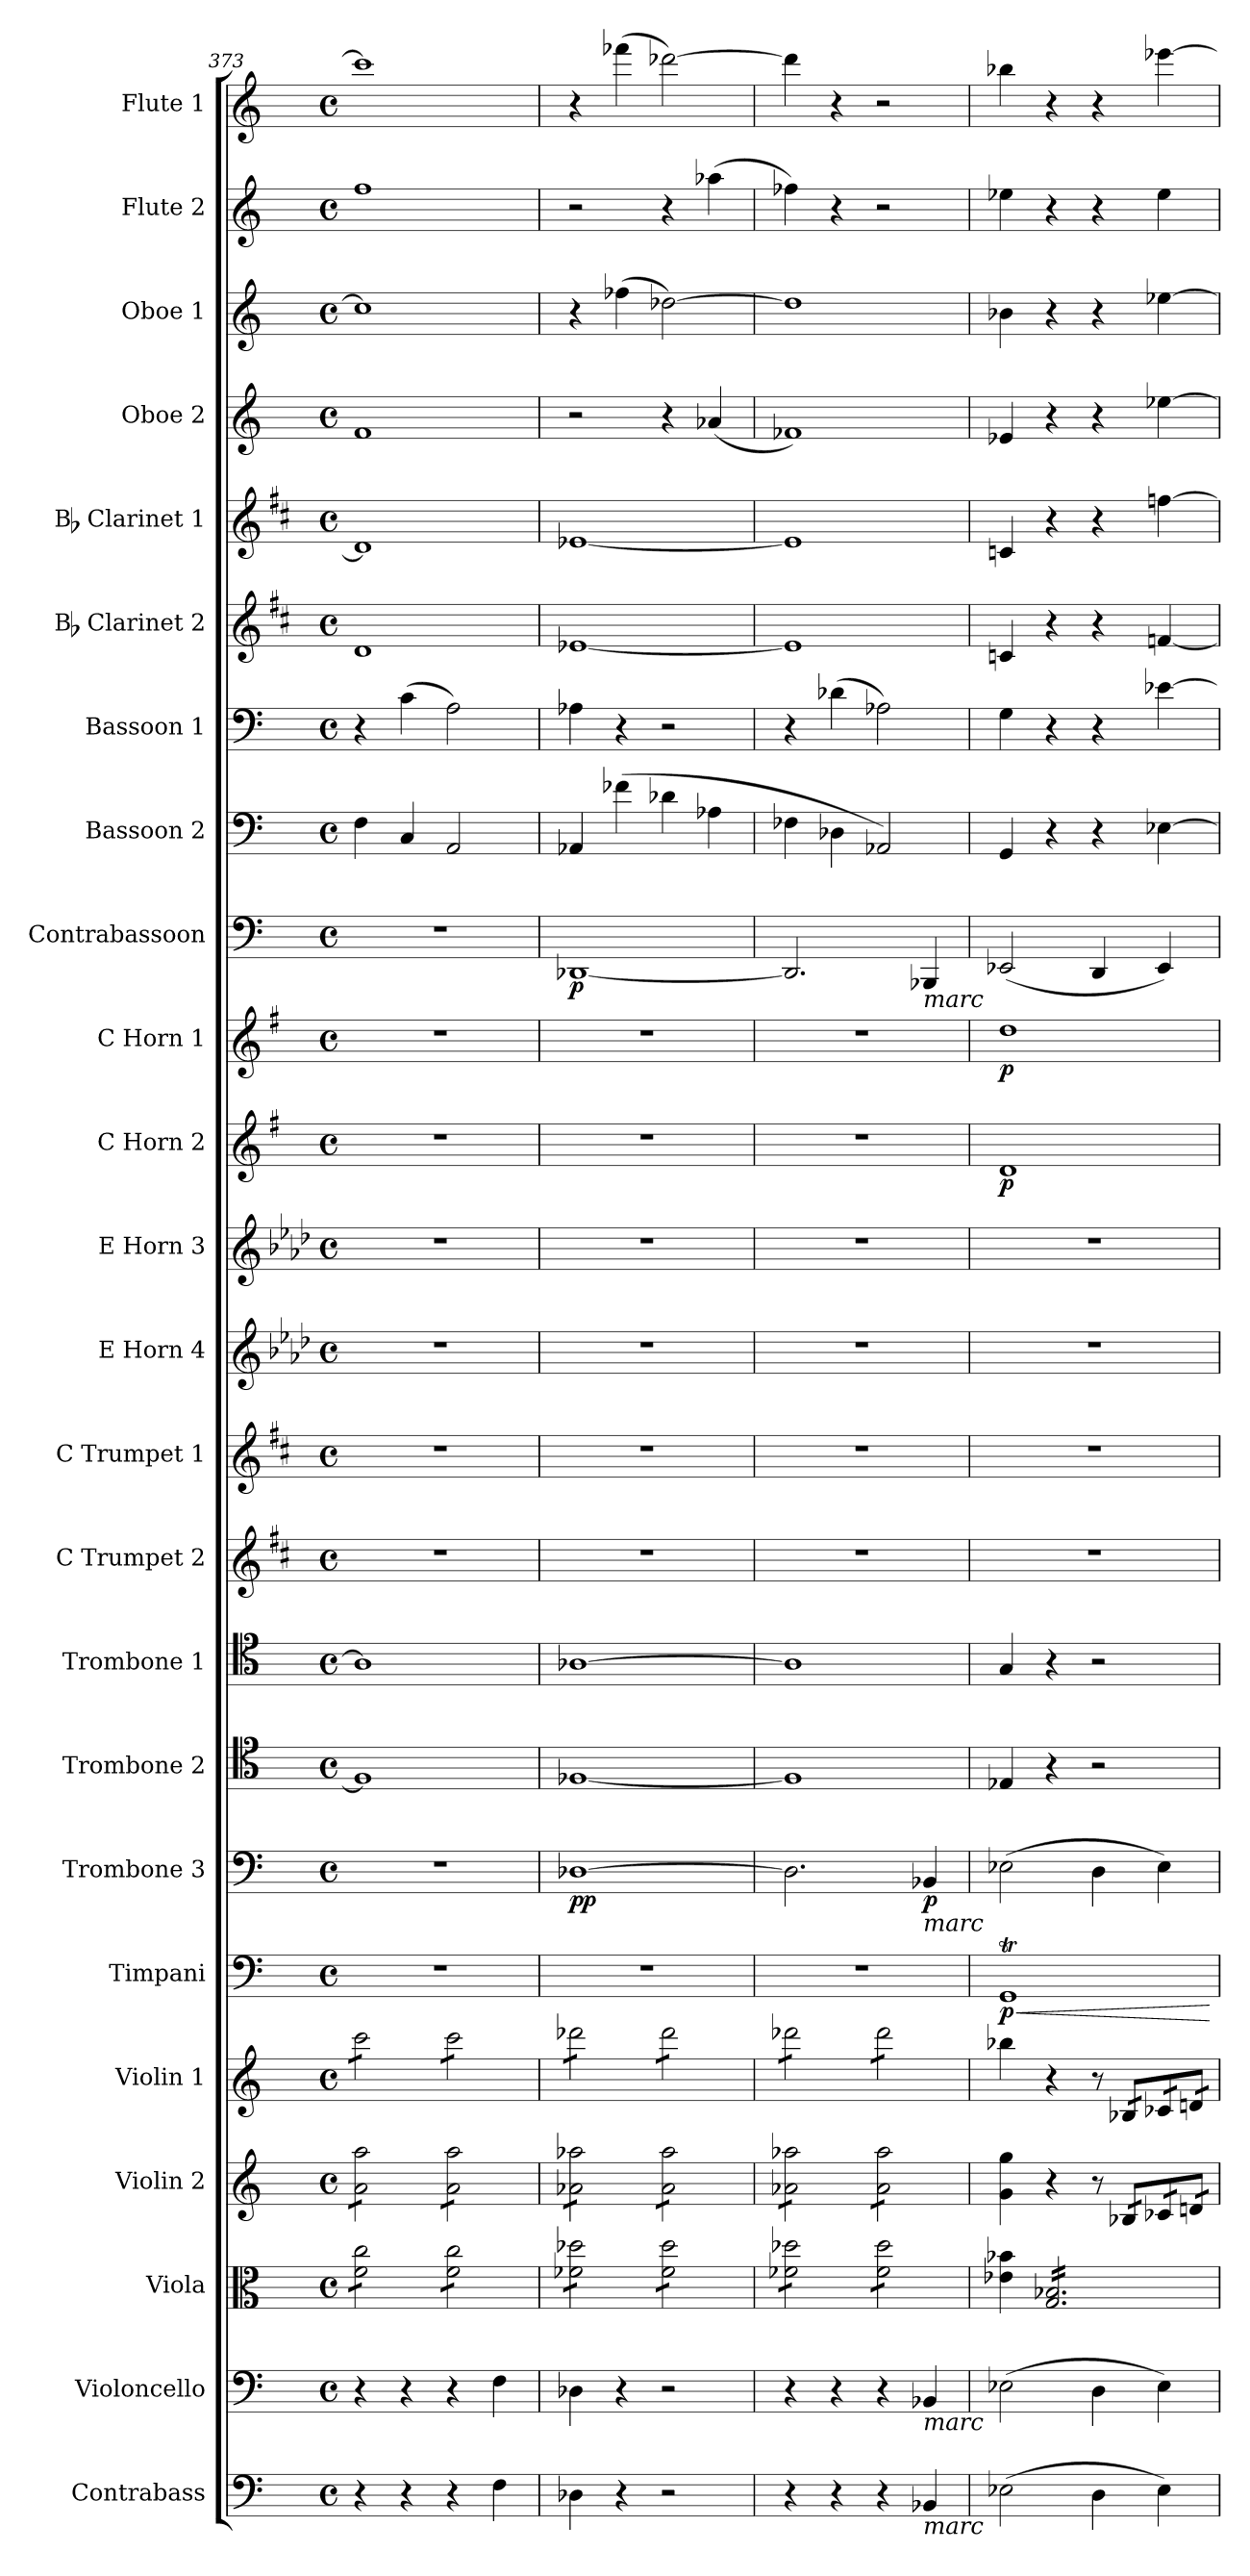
**kern	**kern	**kern	**kern	**kern	**kern	**dynam	**kern	**dynam	**kern	**kern	**kern	**kern	**kern	**kern	**kern	**dynam	**kern	**dynam	**kern	**dynam	**kern	**kern	**kern	**kern	**kern	**kern	**kern	**kern
*part24	*part23	*part22	*part21	*part20	*part19	*part19	*part18	*part18	*part17	*part16	*part15	*part14	*part13	*part12	*part11	*part11	*part10	*part10	*part9	*part9	*part8	*part7	*part6	*part5	*part4	*part3	*part2	*part1
*staff24	*staff23	*staff22	*staff21	*staff20	*staff19	*staff19	*staff18	*staff18	*staff17	*staff16	*staff15	*staff14	*staff13	*staff12	*staff11	*staff11	*staff10	*staff10	*staff9	*staff9	*staff8	*staff7	*staff6	*staff5	*staff4	*staff3	*staff2	*staff1
*I"Contrabass	*I"Violoncello	*I"Viola	*I"Violin 2	*I"Violin 1	*I"Timpani	*	*I"Trombone 3	*	*I"Trombone 2	*I"Trombone 1	*I"C Trumpet 2	*I"C Trumpet 1	*I"E Horn 4	*I"E Horn 3	*I"C Horn 2	*	*I"C Horn 1	*	*I"Contrabassoon	*	*I"Bassoon 2	*I"Bassoon 1	*I"Bb Clarinet 2	*I"Bb Clarinet 1	*I"Oboe 2	*I"Oboe 1	*I"Flute 2	*I"Flute 1
*I'Cb	*I'Vc	*I'Vla	*I'Vln 2	*I'Vln 1	*I'Timp	*	*I'Trb 3	*	*I'Trb 2	*I'Trb 1	*I'Tpt 2	*I'Tpt 1	*I'Hn 4	*I'Hn 3	*I'Hn 2	*	*I'Hn 1	*	*I'C Bsn	*	*I'Bsn 2	*I'Bsn 1	*I'Cl 2	*I'Cl 1	*I'Ob 2	*I'Ob 1	*I'Fl 2	*I'Fl 1
*clefF4	*clefF4	*clefC3	*clefG2	*clefG2	*clefF4	*	*clefF4	*	*clefC4	*clefC4	*clefG2	*clefG2	*clefG2	*clefG2	*clefG2	*	*clefG2	*	*clefF4	*	*clefF4	*clefF4	*clefG2	*clefG2	*clefG2	*clefG2	*clefG2	*clefG2
*ITrd7c12	*	*	*	*	*	*	*	*	*	*	*ITrd1c2	*ITrd1c2	*ITrd5c8	*ITrd5c8	*ITrd4c7	*	*ITrd4c7	*	*ITrd7c12	*	*	*	*ITrd1c2	*ITrd1c2	*	*	*	*
*k[]	*k[]	*k[]	*k[]	*k[]	*k[]	*	*k[]	*	*k[]	*k[]	*k[]	*k[]	*k[]	*k[]	*k[]	*	*k[]	*	*k[]	*	*k[]	*k[]	*k[]	*k[]	*k[]	*k[]	*k[]	*k[]
*M4/4	*M4/4	*M4/4	*M4/4	*M4/4	*M4/4	*	*M4/4	*	*M4/4	*M4/4	*M4/4	*M4/4	*M4/4	*M4/4	*M4/4	*	*M4/4	*	*M4/4	*	*M4/4	*M4/4	*M4/4	*M4/4	*M4/4	*M4/4	*M4/4	*M4/4
*met(c)	*met(c)	*met(c)	*met(c)	*met(c)	*met(c)	*	*met(c)	*	*met(c)	*met(c)	*met(c)	*met(c)	*met(c)	*met(c)	*met(c)	*	*met(c)	*	*met(c)	*	*met(c)	*met(c)	*met(c)	*met(c)	*met(c)	*met(c)	*met(c)	*met(c)
=373	=373	=373	=373	=373	=373	=373	=373	=373	=373	=373	=373	=373	=373	=373	=373	=373	=373	=373	=373	=373	=373	=373	=373	=373	=373	=373	=373	=373
*	*	*tremolo	*	*	*	*	*	*	*	*	*	*	*	*	*	*	*	*	*	*	*	*	*	*	*	*	*	*
*	*	*	*tremolo	*	*	*	*	*	*	*	*	*	*	*	*	*	*	*	*	*	*	*	*	*	*	*	*	*
*	*	*	*	*tremolo	*	*	*	*	*	*	*	*	*	*	*	*	*	*	*	*	*	*	*	*	*	*	*	*
4r	4r	8f\ 8cc\L	8a\ 8aa\L	8ccc\L	1r	.	1r	.	1F]	1A]	1r	1r	1r	1r	1r	.	1r	.	1r	.	4F\	4r	1c	1c]	1f	1cc]	1ff	1ccc]
.	.	8f\ 8cc\	8a\ 8aa\	8ccc\	.	.	.	.	.	.	.	.	.	.	.	.	.	.	.	.	.	.	.	.	.	.	.	.
4r	4r	8f\ 8cc\	8a\ 8aa\	8ccc\	.	.	.	.	.	.	.	.	.	.	.	.	.	.	.	.	4C/	(4c\	.	.	.	.	.	.
.	.	8f\ 8cc\J	8a\ 8aa\J	8ccc\J	.	.	.	.	.	.	.	.	.	.	.	.	.	.	.	.	.	.	.	.	.	.	.	.
4r	4r	8f\ 8cc\L	8a\ 8aa\L	8ccc\L	.	.	.	.	.	.	.	.	.	.	.	.	.	.	.	.	2AA/	2A\)	.	.	.	.	.	.
.	.	8f\ 8cc\	8a\ 8aa\	8ccc\	.	.	.	.	.	.	.	.	.	.	.	.	.	.	.	.	.	.	.	.	.	.	.	.
4FF\	4F\	8f\ 8cc\	8a\ 8aa\	8ccc\	.	.	.	.	.	.	.	.	.	.	.	.	.	.	.	.	.	.	.	.	.	.	.	.
.	.	8f\ 8cc\J	8a\ 8aa\J	8ccc\J	.	.	.	.	.	.	.	.	.	.	.	.	.	.	.	.	.	.	.	.	.	.	.	.
=374	=374	=374	=374	=374	=374	=374	=374	=374	=374	=374	=374	=374	=374	=374	=374	=374	=374	=374	=374	=374	=374	=374	=374	=374	=374	=374	=374	=374
!	!	!	!	!	!	!	!	!LO:DY:b	!	!	!	!	!	!	!	!	!	!	!	!LO:DY:b	!	!	!	!	!	!	!	!
4DD-X\	4D-X\	8f-X\ 8dd-X\L	8a-X\ 8aa-X\L	8ddd-X\L	1r	.	[1D-X	pp	[1F-X	[1A-X	1r	1r	1r	1r	1r	.	1r	.	[1DDD-X	p	4AA-X/	4A-X\	[1d-X	[1d-X	2r	4r	2r	4r
.	.	8f-X\ 8dd-X\	8a-X\ 8aa-X\	8ddd-X\	.	.	.	.	.	.	.	.	.	.	.	.	.	.	.	.	.	.	.	.	.	.	.	.
4r	4r	8f-X\ 8dd-X\	8a-X\ 8aa-X\	8ddd-X\	.	.	.	.	.	.	.	.	.	.	.	.	.	.	.	.	(4f-X\	4r	.	.	.	(4ff-X\	.	(4fff-X\
.	.	8f-X\ 8dd-X\J	8a-X\ 8aa-X\J	8ddd-X\J	.	.	.	.	.	.	.	.	.	.	.	.	.	.	.	.	.	.	.	.	.	.	.	.
2r	2r	8f-\ 8dd-\L	8a-\ 8aa-\L	8ddd-\L	.	.	.	.	.	.	.	.	.	.	.	.	.	.	.	.	4d-X\	2r	.	.	4r	[2dd-X\)	4r	[2ddd-X\)
.	.	8f-\ 8dd-\	8a-\ 8aa-\	8ddd-\	.	.	.	.	.	.	.	.	.	.	.	.	.	.	.	.	.	.	.	.	.	.	.	.
.	.	8f-\ 8dd-\	8a-\ 8aa-\	8ddd-\	.	.	.	.	.	.	.	.	.	.	.	.	.	.	.	.	4A-X\	.	.	.	(4a-X/	.	(4aa-X\	.
.	.	8f-\ 8dd-\J	8a-\ 8aa-\J	8ddd-\J	.	.	.	.	.	.	.	.	.	.	.	.	.	.	.	.	.	.	.	.	.	.	.	.
=375	=375	=375	=375	=375	=375	=375	=375	=375	=375	=375	=375	=375	=375	=375	=375	=375	=375	=375	=375	=375	=375	=375	=375	=375	=375	=375	=375	=375
4r	4r	8f-X\ 8dd-X\L	8a-X\ 8aa-X\L	8ddd-X\L	1r	.	2.D-\]	.	1F-]	1A-]	1r	1r	1r	1r	1r	.	1r	.	2.DDD-/]	.	4F-X\	4r	1d-]	1d-]	1f-X)	1dd-]	4ff-X\)	4ddd-\]
.	.	8f-X\ 8dd-X\	8a-X\ 8aa-X\	8ddd-X\	.	.	.	.	.	.	.	.	.	.	.	.	.	.	.	.	.	.	.	.	.	.	.	.
4r	4r	8f-X\ 8dd-X\	8a-X\ 8aa-X\	8ddd-X\	.	.	.	.	.	.	.	.	.	.	.	.	.	.	.	.	4D-X\	(4d-X\	.	.	.	.	4r	4r
.	.	8f-X\ 8dd-X\J	8a-X\ 8aa-X\J	8ddd-X\J	.	.	.	.	.	.	.	.	.	.	.	.	.	.	.	.	.	.	.	.	.	.	.	.
4r	4r	8f-\ 8dd-\L	8a-\ 8aa-\L	8ddd-\L	.	.	.	.	.	.	.	.	.	.	.	.	.	.	.	.	2AA-X/)	2A-X\)	.	.	.	.	2r	2r
.	.	8f-\ 8dd-\	8a-\ 8aa-\	8ddd-\	.	.	.	.	.	.	.	.	.	.	.	.	.	.	.	.	.	.	.	.	.	.	.	.
!	!	!	!	!	!	!	!	!	!	!	!	!	!	!	!	!	!	!	!LO:TX:b:i:t=marc	!	!	!	!	!	!	!	!	!
!	!	!	!	!	!	!	!LO:TX:b:i:t=marc	!	!	!	!	!	!	!	!	!	!	!	!	!	!	!	!	!	!	!	!	!
!	!LO:TX:b:i:t=marc	!	!	!	!	!	!	!	!	!	!	!	!	!	!	!	!	!	!	!	!	!	!	!	!	!	!	!
!LO:TX:b:i:t=marc	!	!	!	!	!	!	!	!	!	!	!	!	!	!	!	!	!	!	!	!	!	!	!	!	!	!	!	!
!	!	!	!	!	!	!	!	!LO:DY:b	!	!	!	!	!	!	!	!	!	!	!	!	!	!	!	!	!	!	!	!
4BBB-X/	4BB-X/	8f-\ 8dd-\	8a-\ 8aa-\	8ddd-\	.	.	4BB-X/	p	.	.	.	.	.	.	.	.	.	.	4BBBB-X/	.	.	.	.	.	.	.	.	.
.	.	8f-\ 8dd-\J	8a-\ 8aa-\J	8ddd-\J	.	.	.	.	.	.	.	.	.	.	.	.	.	.	.	.	.	.	.	.	.	.	.	.
*	*	*	*	*Xtremolo	*	*	*	*	*	*	*	*	*	*	*	*	*	*	*	*	*	*	*	*	*	*	*	*
*	*	*	*Xtremolo	*	*	*	*	*	*	*	*	*	*	*	*	*	*	*	*	*	*	*	*	*	*	*	*	*
*	*	*Xtremolo	*	*	*	*	*	*	*	*	*	*	*	*	*	*	*	*	*	*	*	*	*	*	*	*	*	*
=376	=376	=376	=376	=376	=376	=376	=376	=376	=376	=376	=376	=376	=376	=376	=376	=376	=376	=376	=376	=376	=376	=376	=376	=376	=376	=376	=376	=376
!	!	!	!	!	!	!LO:HP:b	!	!	!	!	!	!	!	!	!	!	!	!	!	!	!	!	!	!	!	!	!	!
!	!	!	!	!	!	!LO:DY:n=1:b	!	!	!	!	!	!	!	!	!	!LO:DY:b	!	!LO:DY:b	!	!	!	!	!	!	!	!	!	!
(2EE-X\	(2E-X\	4e-X\ 4b-X\	4g\ 4gg\	4bb-X\	1GGT	< p	(2E-X\	.	4E-X/	4G/	1r	1r	1r	1r	1G	p	1g	p	(2EEE-X/	.	4GG/	4G\	4B-X/	4B-X/	4e-X/	4b-X\	4ee-X\	4bb-X\
*	*	*tremolo	*	*	*	*	*	*	*	*	*	*	*	*	*	*	*	*	*	*	*	*	*	*	*	*	*	*
.	.	16G/ 16B-X/LL	4r	4r	.	.	.	.	4r	4r	.	.	.	.	.	.	.	.	.	.	4r	4r	4r	4r	4r	4r	4r	4r
.	.	16G/ 16B-X/	.	.	.	.	.	.	.	.	.	.	.	.	.	.	.	.	.	.	.	.	.	.	.	.	.	.
.	.	16G/ 16B-X/	.	.	.	.	.	.	.	.	.	.	.	.	.	.	.	.	.	.	.	.	.	.	.	.	.	.
.	.	16G/ 16B-X/	.	.	.	.	.	.	.	.	.	.	.	.	.	.	.	.	.	.	.	.	.	.	.	.	.	.
4DD\	4D\	16G/ 16B-X/	8r	8r	.	.	4D\	.	2r	2r	.	.	.	.	.	.	.	.	4DDD/	.	4r	4r	4r	4r	4r	4r	4r	4r
.	.	16G/ 16B-X/	.	.	.	.	.	.	.	.	.	.	.	.	.	.	.	.	.	.	.	.	.	.	.	.	.	.
*	*	*	*tremolo	*	*	*	*	*	*	*	*	*	*	*	*	*	*	*	*	*	*	*	*	*	*	*	*	*
*	*	*	*	*tremolo	*	*	*	*	*	*	*	*	*	*	*	*	*	*	*	*	*	*	*	*	*	*	*	*
.	.	16G/ 16B-X/	16B-X/LL	16B-X/LL	.	.	.	.	.	.	.	.	.	.	.	.	.	.	.	.	.	.	.	.	.	.	.	.
.	.	16G/ 16B-X/	16B-X/	16B-X/	.	.	.	.	.	.	.	.	.	.	.	.	.	.	.	.	.	.	.	.	.	.	.	.
4EE-\)	4E-\)	16G/ 16B-X/	16c-X/	16c-X/	.	.	4E-\)	.	.	.	.	.	.	.	.	.	.	.	4EEE-/)	.	[4E-X\	[4e-X\	[4e-X/	[4ee-X\	[4ee-X\	[4ee-X\	4ee-\	[4eee-X\
.	.	16G/ 16B-X/	16c-X/	16c-X/	.	.	.	.	.	.	.	.	.	.	.	.	.	.	.	.	.	.	.	.	.	.	.	.
.	.	16G/ 16B-X/	16dn/	16dn/	.	.	.	.	.	.	.	.	.	.	.	.	.	.	.	.	.	.	.	.	.	.	.	.
.	.	16G/ 16B-X/JJ	16dn/JJ	16dn/JJ	.	.	.	.	.	.	.	.	.	.	.	.	.	.	.	.	.	.	.	.	.	.	.	.
*	*	*	*	*Xtremolo	*	*	*	*	*	*	*	*	*	*	*	*	*	*	*	*	*	*	*	*	*	*	*	*
*	*	*	*Xtremolo	*	*	*	*	*	*	*	*	*	*	*	*	*	*	*	*	*	*	*	*	*	*	*	*	*
*	*	*Xtremolo	*	*	*	*	*	*	*	*	*	*	*	*	*	*	*	*	*	*	*	*	*	*	*	*	*	*
.	.	.	.	.	.	[	.	.	.	.	.	.	.	.	.	.	.	.	.	.	.	.	.	.	.	.	.	.
=	=	=	=	=	=	=	=	=	=	=	=	=	=	=	=	=	=	=	=	=	=	=	=	=	=	=	=	=
*-	*-	*-	*-	*-	*-	*-	*-	*-	*-	*-	*-	*-	*-	*-	*-	*-	*-	*-	*-	*-	*-	*-	*-	*-	*-	*-	*-	*-
